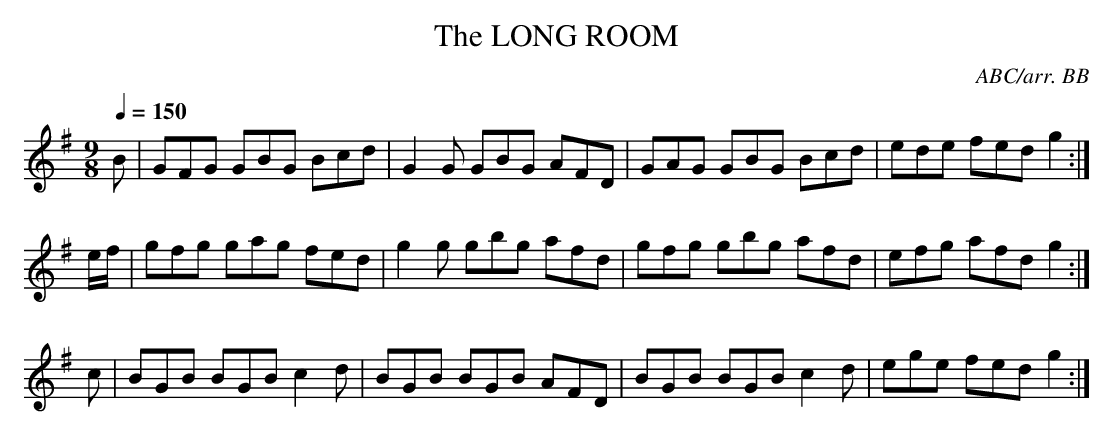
X:1
T:LONG ROOM, The
C:ABC/arr. BB
in part 2. I removed it.
Q:1/4=150
L:1/8
M:9/8
K:G
B|GFG GBG Bcd|G2G GBG AFD|GAG GBG Bcd|ede fed g2:|
e/f/|gfg gag fed|g2g gbg afd|gfg gbg afd|efg afd g2:|
c|BGB BGB c2d|BGB BGB AFD|BGB BGB c2d|ege fed g2 :|
